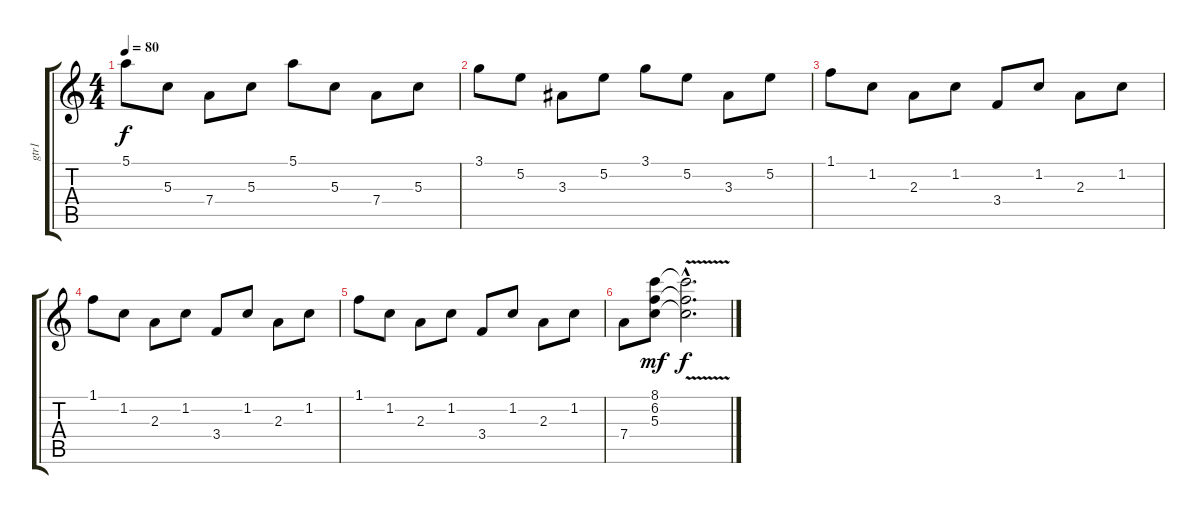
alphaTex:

\track ("gtr1" "gtr1") {instrument electricguitarjazz}
\staff {score tabs}
\tuning (E4 B3 G3 D3 A2 E2) {hide}
\ts (4 4)
\tempo 80
\clef g2
\ks c
5.1.8{dy f} 5.3.8 7.4.8 5.3.8 5.1.8 5.3.8 7.4.8 5.3.8 |
3.1.8 5.2.8 3.3.8 5.2.8 3.1.8 5.2.8 3.3.8 5.2.8 |
1.1.8 1.2.8 2.3.8 1.2.8 3.4.8 1.2.8 2.3.8 1.2.8 |
1.1.8 1.2.8 2.3.8 1.2.8 3.4.8 1.2.8 2.3.8 1.2.8 |
1.1.8 1.2.8 2.3.8 1.2.8 3.4.8 1.2.8 2.3.8 1.2.8 |
7.4.8 (8.1 6.2 5.3).8{dy mf} (8.1{v hac t} 6.2{v hac t} 5.3{v hac t}).2{d dy f}
